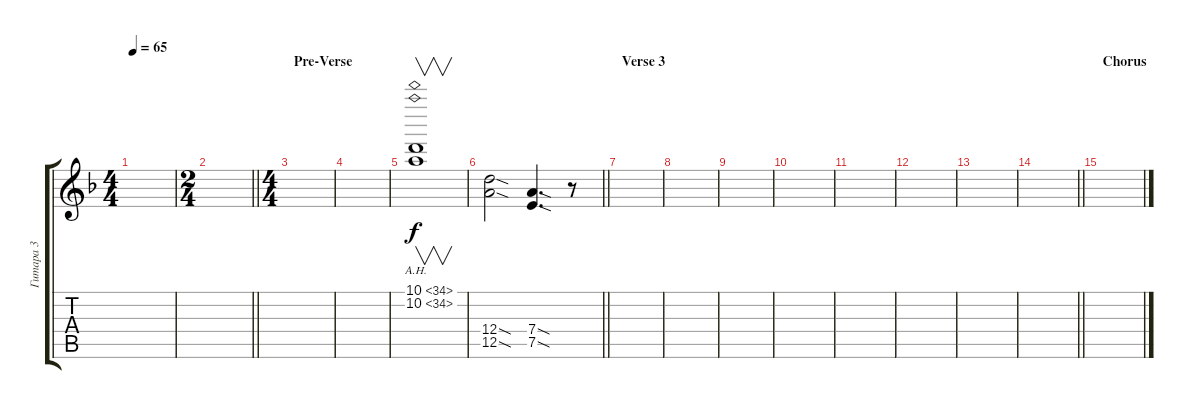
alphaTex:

\track ("Гитара 3" "Гитара 3") {instrument distortionguitar}
\staff {score tabs}
\tuning (E4 B3 G3 D3 A2 D2) {hide}
\ts (4 4)
\tempo 65
\clef g2
\ks dminor
|
\ts (2 4)
\barLineRight lightlight
|
\ts (4 4)
\section ("" "Pre-Verse")
|
|
(10.1{ah 24} 10.2{ah 24}).1{v} |
\barLineRight lightlight
(12.4{sod} 12.5{sod}).2 (7.4{sod} 7.5{sod}).4{d} r.8 |
\section ("" "Verse 3")
|
|
|
|
|
|
|
\barLineRight lightlight
|
\section ("" "Chorus")
